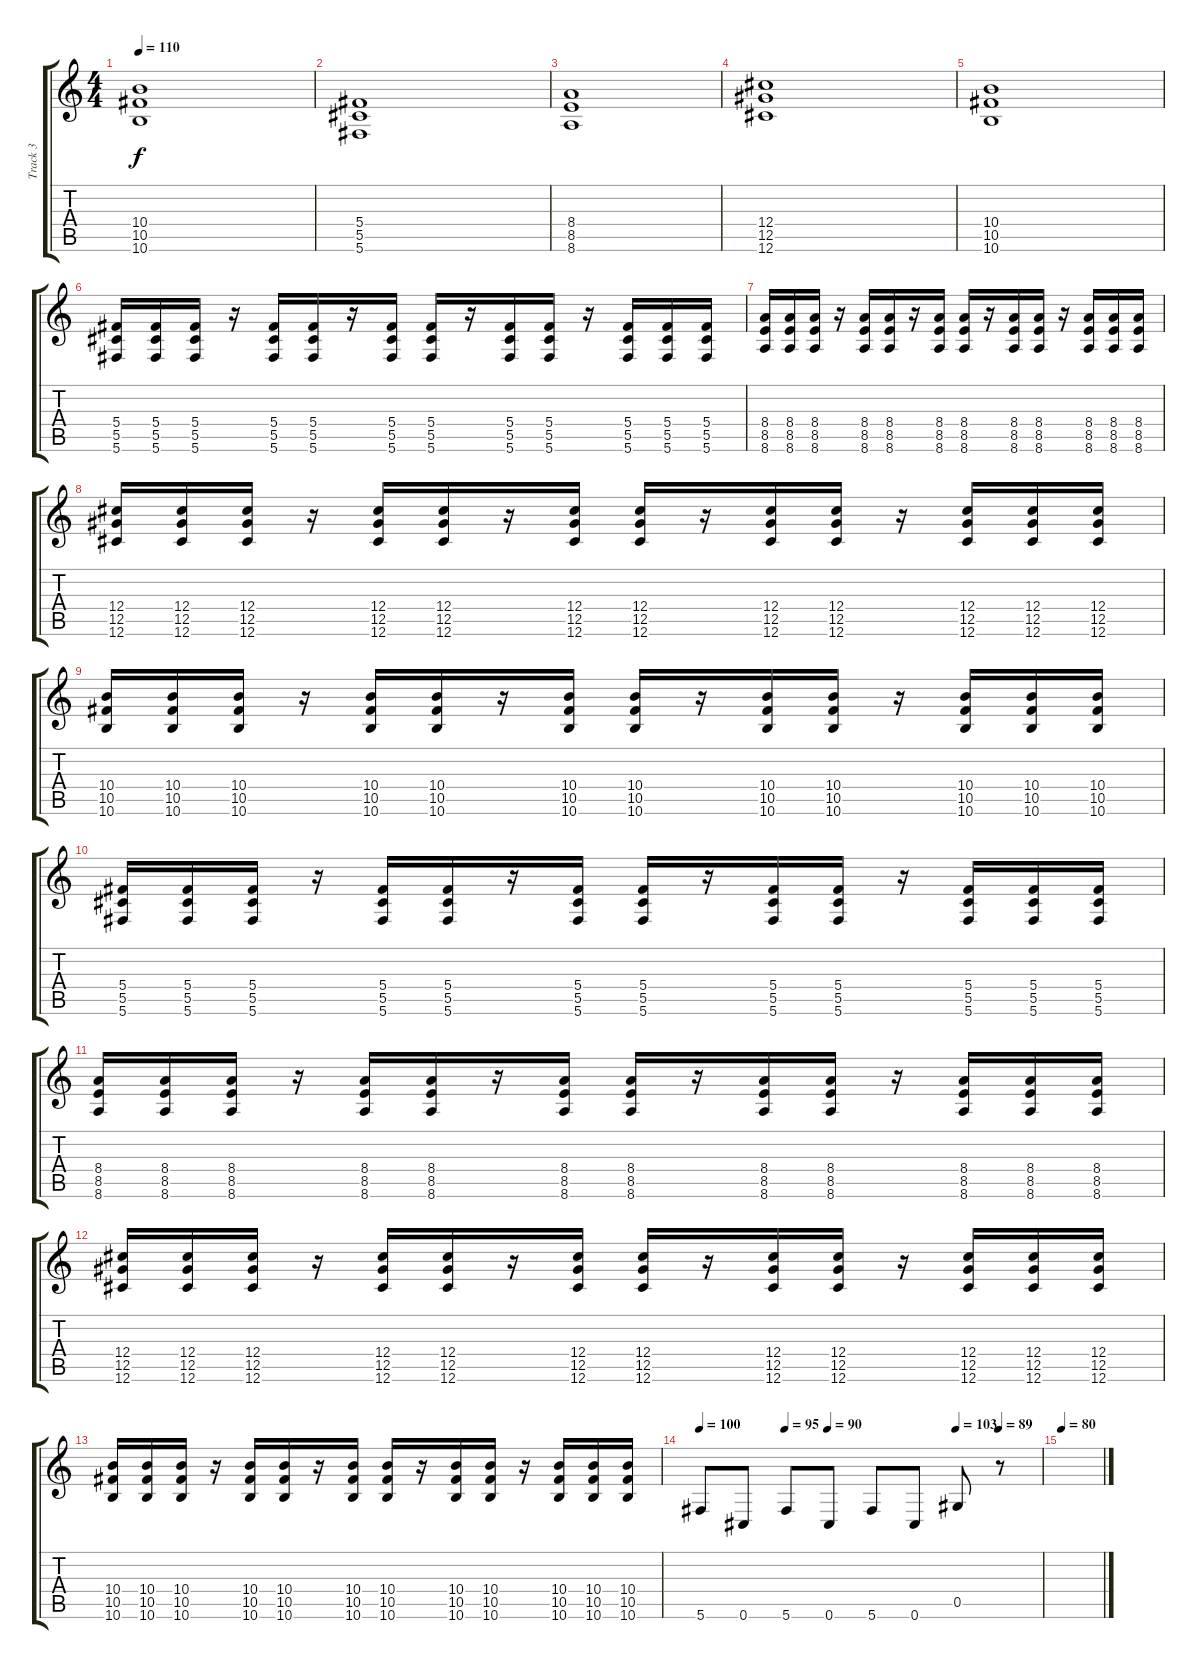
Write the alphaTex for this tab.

\track ("Track 3" "Track 3") {instrument distortionguitar}
\staff {score tabs}
\tuning (Eb4 Bb3 Gb3 Db3 Ab2 Db2) {hide}
\ts (4 4)
\tempo 110
\clef g2
\ks c
(10.4 10.5 10.6).1{dy f} |
(5.4 5.5 5.6).1 |
(8.4 8.5 8.6).1 |
(12.4 12.5 12.6).1 |
(10.4 10.5 10.6).1 |
(5.4 5.5 5.6).16{volume 12 instrument distortionguitar} (5.4 5.5 5.6).16 (5.4 5.5 5.6).16 r.16 (5.4 5.5 5.6).16 (5.4 5.5 5.6).16 r.16 (5.4 5.5 5.6).16 (5.4 5.5 5.6).16 r.16 (5.4 5.5 5.6).16 (5.4 5.5 5.6).16 r.16 (5.4 5.5 5.6).16 (5.4 5.5 5.6).16 (5.4 5.5 5.6).16 |
(8.4 8.5 8.6).16{volume 12 instrument distortionguitar} (8.4 8.5 8.6).16 (8.4 8.5 8.6).16 r.16 (8.4 8.5 8.6).16 (8.4 8.5 8.6).16 r.16 (8.4 8.5 8.6).16 (8.4 8.5 8.6).16 r.16 (8.4 8.5 8.6).16 (8.4 8.5 8.6).16 r.16 (8.4 8.5 8.6).16 (8.4 8.5 8.6).16 (8.4 8.5 8.6).16 |
(12.4 12.5 12.6).16{volume 12 instrument distortionguitar} (12.4 12.5 12.6).16 (12.4 12.5 12.6).16 r.16 (12.4 12.5 12.6).16 (12.4 12.5 12.6).16 r.16 (12.4 12.5 12.6).16 (12.4 12.5 12.6).16 r.16 (12.4 12.5 12.6).16 (12.4 12.5 12.6).16 r.16 (12.4 12.5 12.6).16 (12.4 12.5 12.6).16 (12.4 12.5 12.6).16 |
(10.4 10.5 10.6).16{volume 12 instrument distortionguitar} (10.4 10.5 10.6).16 (10.4 10.5 10.6).16 r.16 (10.4 10.5 10.6).16 (10.4 10.5 10.6).16 r.16 (10.4 10.5 10.6).16 (10.4 10.5 10.6).16 r.16 (10.4 10.5 10.6).16 (10.4 10.5 10.6).16 r.16 (10.4 10.5 10.6).16 (10.4 10.5 10.6).16 (10.4 10.5 10.6).16 |
(5.4 5.5 5.6).16{volume 12 instrument distortionguitar} (5.4 5.5 5.6).16 (5.4 5.5 5.6).16 r.16 (5.4 5.5 5.6).16 (5.4 5.5 5.6).16 r.16 (5.4 5.5 5.6).16 (5.4 5.5 5.6).16 r.16 (5.4 5.5 5.6).16 (5.4 5.5 5.6).16 r.16 (5.4 5.5 5.6).16 (5.4 5.5 5.6).16 (5.4 5.5 5.6).16 |
(8.4 8.5 8.6).16{volume 12 instrument distortionguitar} (8.4 8.5 8.6).16 (8.4 8.5 8.6).16 r.16 (8.4 8.5 8.6).16 (8.4 8.5 8.6).16 r.16 (8.4 8.5 8.6).16 (8.4 8.5 8.6).16 r.16 (8.4 8.5 8.6).16 (8.4 8.5 8.6).16 r.16 (8.4 8.5 8.6).16 (8.4 8.5 8.6).16 (8.4 8.5 8.6).16 |
(12.4 12.5 12.6).16{volume 12 instrument distortionguitar} (12.4 12.5 12.6).16 (12.4 12.5 12.6).16 r.16 (12.4 12.5 12.6).16 (12.4 12.5 12.6).16 r.16 (12.4 12.5 12.6).16 (12.4 12.5 12.6).16 r.16 (12.4 12.5 12.6).16 (12.4 12.5 12.6).16 r.16 (12.4 12.5 12.6).16 (12.4 12.5 12.6).16 (12.4 12.5 12.6).16 |
(10.4 10.5 10.6).16{volume 12 instrument distortionguitar} (10.4 10.5 10.6).16 (10.4 10.5 10.6).16 r.16 (10.4 10.5 10.6).16 (10.4 10.5 10.6).16 r.16 (10.4 10.5 10.6).16 (10.4 10.5 10.6).16 r.16 (10.4 10.5 10.6).16 (10.4 10.5 10.6).16 r.16 (10.4 10.5 10.6).16 (10.4 10.5 10.6).16 (10.4 10.5 10.6).16 |
\tempo 100
\tempo (95 0.25)
\tempo (90 0.375)
\tempo (103 0.75)
\tempo (89 0.875)
5.6.8 0.6.8 5.6.8 0.6.8 5.6.8 0.6.8 0.5.8 r.8 |
\tempo 80
